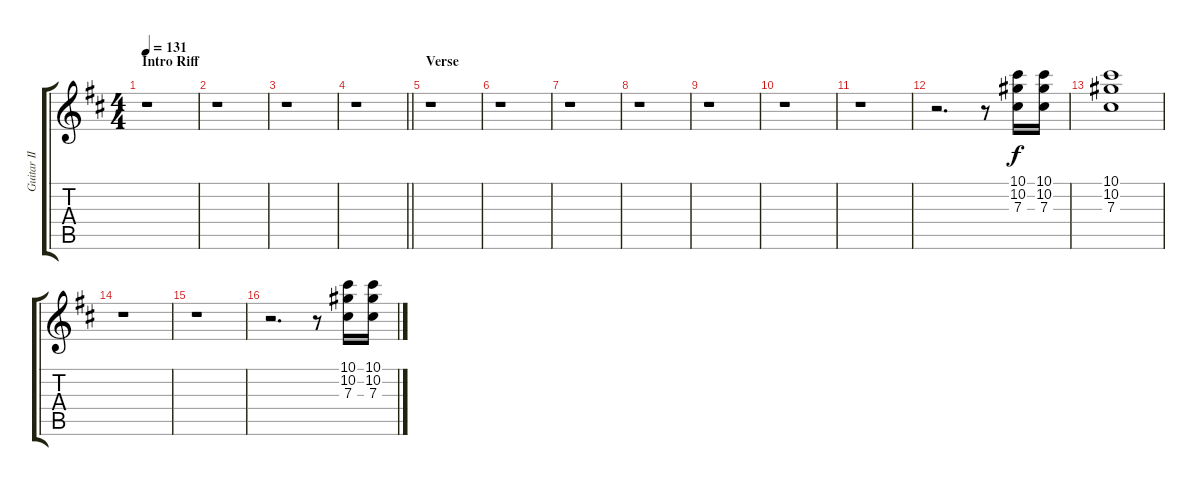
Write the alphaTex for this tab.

\track ("Guitar II" "Guitar II") {instrument distortionguitar}
\staff {score tabs}
\tuning (Eb4 Bb3 Gb3 Db3 Ab2 Eb2) {hide}
\ts (4 4)
\section ("" "Intro Riff")
\tempo 131
\clef g2
\ks d
r.1{dy f instrument distortionguitar} |
r.1 |
r.1 |
\barLineRight lightlight
r.1 |
\section ("" "Verse")
r.1 |
r.1 |
r.1 |
r.1 |
r.1 |
r.1 |
r.1 |
r.2{d} r.8 (10.1 10.2 7.3).16 (10.1 10.2 7.3).16 |
(10.1 10.2 7.3).1 |
r.1 |
r.1 |
r.2{d} r.8 (10.1 10.2 7.3).16 (10.1 10.2 7.3).16
